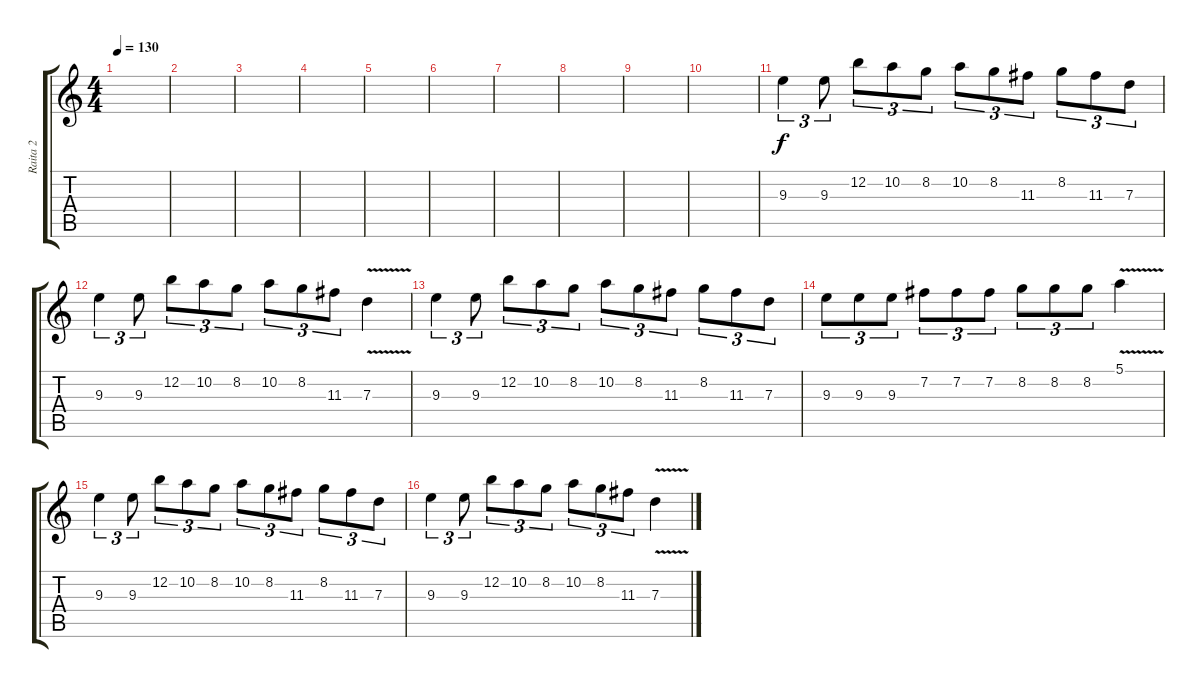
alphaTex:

\track ("Raita 2" "Raita 2") {instrument distortionguitar}
\staff {score tabs}
\tuning (E4 B3 G3 D3 A2 E2) {hide}
\ts (4 4)
\tempo 130
\clef g2
\ks c
|
|
|
|
|
|
|
|
|
|
9.3.4{tu (3 2)} 9.3.8{tu (3 2)} 12.2.8{tu (3 2)} 10.2.8{tu (3 2)} 8.2.8{tu (3 2)} 10.2.8{tu (3 2)} 8.2.8{tu (3 2)} 11.3.8{tu (3 2)} 8.2.8{tu (3 2)} 11.3.8{tu (3 2)} 7.3.8{tu (3 2)} |
9.3.4{tu (3 2)} 9.3.8{tu (3 2)} 12.2.8{tu (3 2)} 10.2.8{tu (3 2)} 8.2.8{tu (3 2)} 10.2.8{tu (3 2)} 8.2.8{tu (3 2)} 11.3.8{tu (3 2)} 7.3{v}.4 |
9.3.4{tu (3 2)} 9.3.8{tu (3 2)} 12.2.8{tu (3 2)} 10.2.8{tu (3 2)} 8.2.8{tu (3 2)} 10.2.8{tu (3 2)} 8.2.8{tu (3 2)} 11.3.8{tu (3 2)} 8.2.8{tu (3 2)} 11.3.8{tu (3 2)} 7.3.8{tu (3 2)} |
9.3.8{tu (3 2)} 9.3.8{tu (3 2)} 9.3.8{tu (3 2)} 7.2.8{tu (3 2)} 7.2.8{tu (3 2)} 7.2.8{tu (3 2)} 8.2.8{tu (3 2)} 8.2.8{tu (3 2)} 8.2.8{tu (3 2)} 5.1{v}.4 |
9.3.4{tu (3 2)} 9.3.8{tu (3 2)} 12.2.8{tu (3 2)} 10.2.8{tu (3 2)} 8.2.8{tu (3 2)} 10.2.8{tu (3 2)} 8.2.8{tu (3 2)} 11.3.8{tu (3 2)} 8.2.8{tu (3 2)} 11.3.8{tu (3 2)} 7.3.8{tu (3 2)} |
9.3.4{tu (3 2)} 9.3.8{tu (3 2)} 12.2.8{tu (3 2)} 10.2.8{tu (3 2)} 8.2.8{tu (3 2)} 10.2.8{tu (3 2)} 8.2.8{tu (3 2)} 11.3.8{tu (3 2)} 7.3{v}.4
